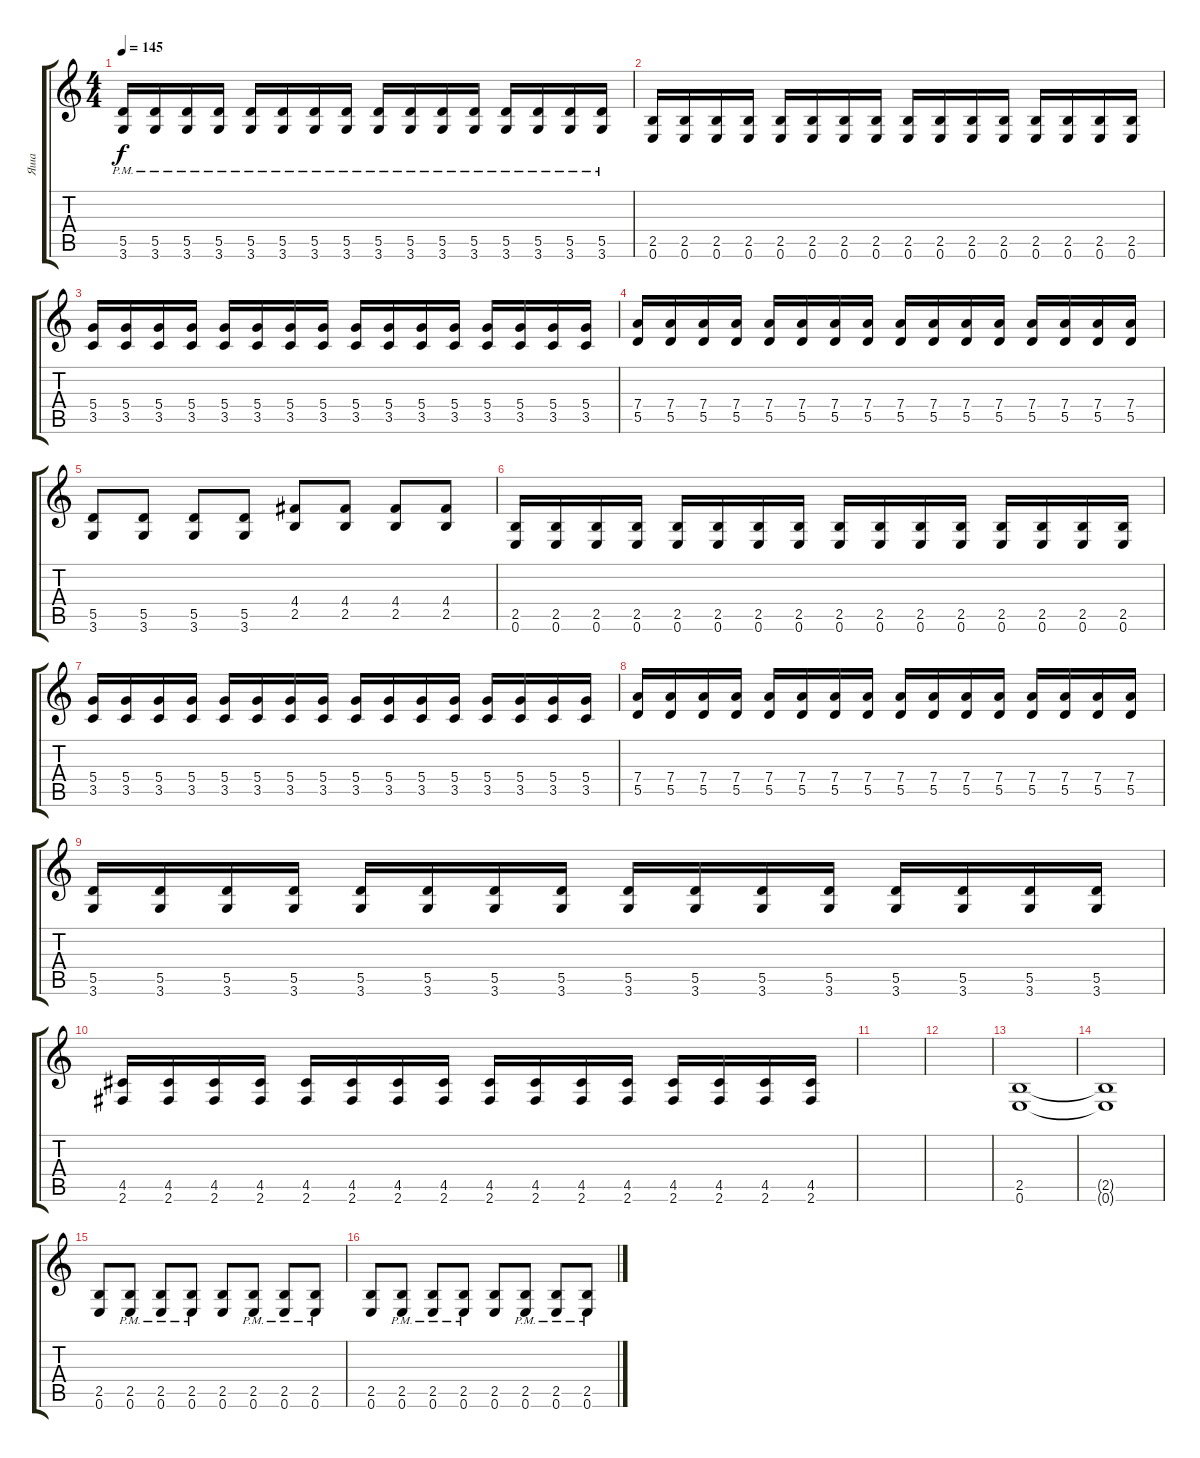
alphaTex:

\track ("Яша" "Яша") {instrument overdrivenguitar}
\staff {score tabs}
\tuning (E4 B3 G3 D3 A2 E2) {hide}
\ts (4 4)
\tempo 145
\clef g2
\ks c
(5.5{pm} 3.6).16{dy f} (5.5{pm} 3.6).16 (5.5{pm} 3.6).16 (5.5{pm} 3.6).16 (5.5{pm} 3.6).16 (5.5{pm} 3.6).16 (5.5{pm} 3.6).16 (5.5{pm} 3.6).16 (5.5{pm} 3.6).16 (5.5{pm} 3.6).16 (5.5{pm} 3.6).16 (5.5{pm} 3.6).16 (5.5{pm} 3.6).16 (5.5{pm} 3.6).16 (5.5{pm} 3.6).16 (5.5{pm} 3.6).16 |
(2.5 0.6).16 (2.5 0.6).16 (2.5 0.6).16 (2.5 0.6).16 (2.5 0.6).16 (2.5 0.6).16 (2.5 0.6).16 (2.5 0.6).16 (2.5 0.6).16 (2.5 0.6).16 (2.5 0.6).16 (2.5 0.6).16 (2.5 0.6).16 (2.5 0.6).16 (2.5 0.6).16 (2.5 0.6).16 |
(5.4 3.5).16 (5.4 3.5).16 (5.4 3.5).16 (5.4 3.5).16 (5.4 3.5).16 (5.4 3.5).16 (5.4 3.5).16 (5.4 3.5).16 (5.4 3.5).16 (5.4 3.5).16 (5.4 3.5).16 (5.4 3.5).16 (5.4 3.5).16 (5.4 3.5).16 (5.4 3.5).16 (5.4 3.5).16 |
(7.4 5.5).16 (7.4 5.5).16 (7.4 5.5).16 (7.4 5.5).16 (7.4 5.5).16 (7.4 5.5).16 (7.4 5.5).16 (7.4 5.5).16 (7.4 5.5).16 (7.4 5.5).16 (7.4 5.5).16 (7.4 5.5).16 (7.4 5.5).16 (7.4 5.5).16 (7.4 5.5).16 (7.4 5.5).16 |
(5.5 3.6).8 (5.5 3.6).8 (5.5 3.6).8 (5.5 3.6).8 (4.4 2.5).8 (4.4 2.5).8 (4.4 2.5).8 (4.4 2.5).8 |
(2.5 0.6).16 (2.5 0.6).16 (2.5 0.6).16 (2.5 0.6).16 (2.5 0.6).16 (2.5 0.6).16 (2.5 0.6).16 (2.5 0.6).16 (2.5 0.6).16 (2.5 0.6).16 (2.5 0.6).16 (2.5 0.6).16 (2.5 0.6).16 (2.5 0.6).16 (2.5 0.6).16 (2.5 0.6).16 |
(5.4 3.5).16 (5.4 3.5).16 (5.4 3.5).16 (5.4 3.5).16 (5.4 3.5).16 (5.4 3.5).16 (5.4 3.5).16 (5.4 3.5).16 (5.4 3.5).16 (5.4 3.5).16 (5.4 3.5).16 (5.4 3.5).16 (5.4 3.5).16 (5.4 3.5).16 (5.4 3.5).16 (5.4 3.5).16 |
(7.4 5.5).16 (7.4 5.5).16 (7.4 5.5).16 (7.4 5.5).16 (7.4 5.5).16 (7.4 5.5).16 (7.4 5.5).16 (7.4 5.5).16 (7.4 5.5).16 (7.4 5.5).16 (7.4 5.5).16 (7.4 5.5).16 (7.4 5.5).16 (7.4 5.5).16 (7.4 5.5).16 (7.4 5.5).16 |
(5.5 3.6).16 (5.5 3.6).16 (5.5 3.6).16 (5.5 3.6).16 (5.5 3.6).16 (5.5 3.6).16 (5.5 3.6).16 (5.5 3.6).16 (5.5 3.6).16 (5.5 3.6).16 (5.5 3.6).16 (5.5 3.6).16 (5.5 3.6).16 (5.5 3.6).16 (5.5 3.6).16 (5.5 3.6).16 |
(4.5 2.6).16 (4.5 2.6).16 (4.5 2.6).16 (4.5 2.6).16 (4.5 2.6).16 (4.5 2.6).16 (4.5 2.6).16 (4.5 2.6).16 (4.5 2.6).16 (4.5 2.6).16 (4.5 2.6).16 (4.5 2.6).16 (4.5 2.6).16 (4.5 2.6).16 (4.5 2.6).16 (4.5 2.6).16 |
|
|
(2.5 0.6).1 |
(2.5{t} 0.6{t}).1 |
(2.5 0.6).8 (2.5{pm} 0.6{pm}).8 (2.5{pm} 0.6{pm}).8 (2.5{pm} 0.6{pm}).8 (2.5 0.6).8 (2.5{pm} 0.6{pm}).8 (2.5{pm} 0.6{pm}).8 (2.5{pm} 0.6{pm}).8 |
(2.5 0.6).8 (2.5{pm} 0.6{pm}).8 (2.5{pm} 0.6{pm}).8 (2.5{pm} 0.6{pm}).8 (2.5 0.6).8 (2.5{pm} 0.6{pm}).8 (2.5{pm} 0.6{pm}).8 (2.5{pm} 0.6{pm}).8
